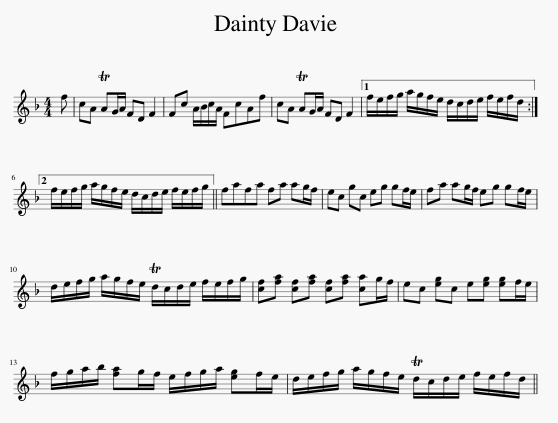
X:1
L:1/8
M:4/4
I:linebreak $
K:F
V:1 treble
V:1
 f | cA TAG/A/ FD F2 | Fc A/B/c/A/ FcAf | cA TAG/A/ FD F2 |1 f/e/f/g/ a/g/f/e/ d/c/d/e/ f/e/f/d/ :|2$ %5
 f/e/f/g/ a/g/f/e/ d/c/d/e/ f/e/f/g/ || fafa fa ag/f/ | ec gc eg gf/e/ | fa ag/f/ eg gf/e/ |$ d/e/f/g/ a/g/f/e/ Td/c/d/e/ f/e/f/g/ | %10
 [cf][fa] [cf][fa] [cf][fa] [ca]g/f/ | ec [eg]c e[eg] [eg]f/e/ |$ f/g/a/b/ [fa]g/f/ e/f/g/a/ [eg]f/e/ | d/e/f/g/ a/g/f/e/ Td/c/d/e/ f/e/f/d/ || %14
